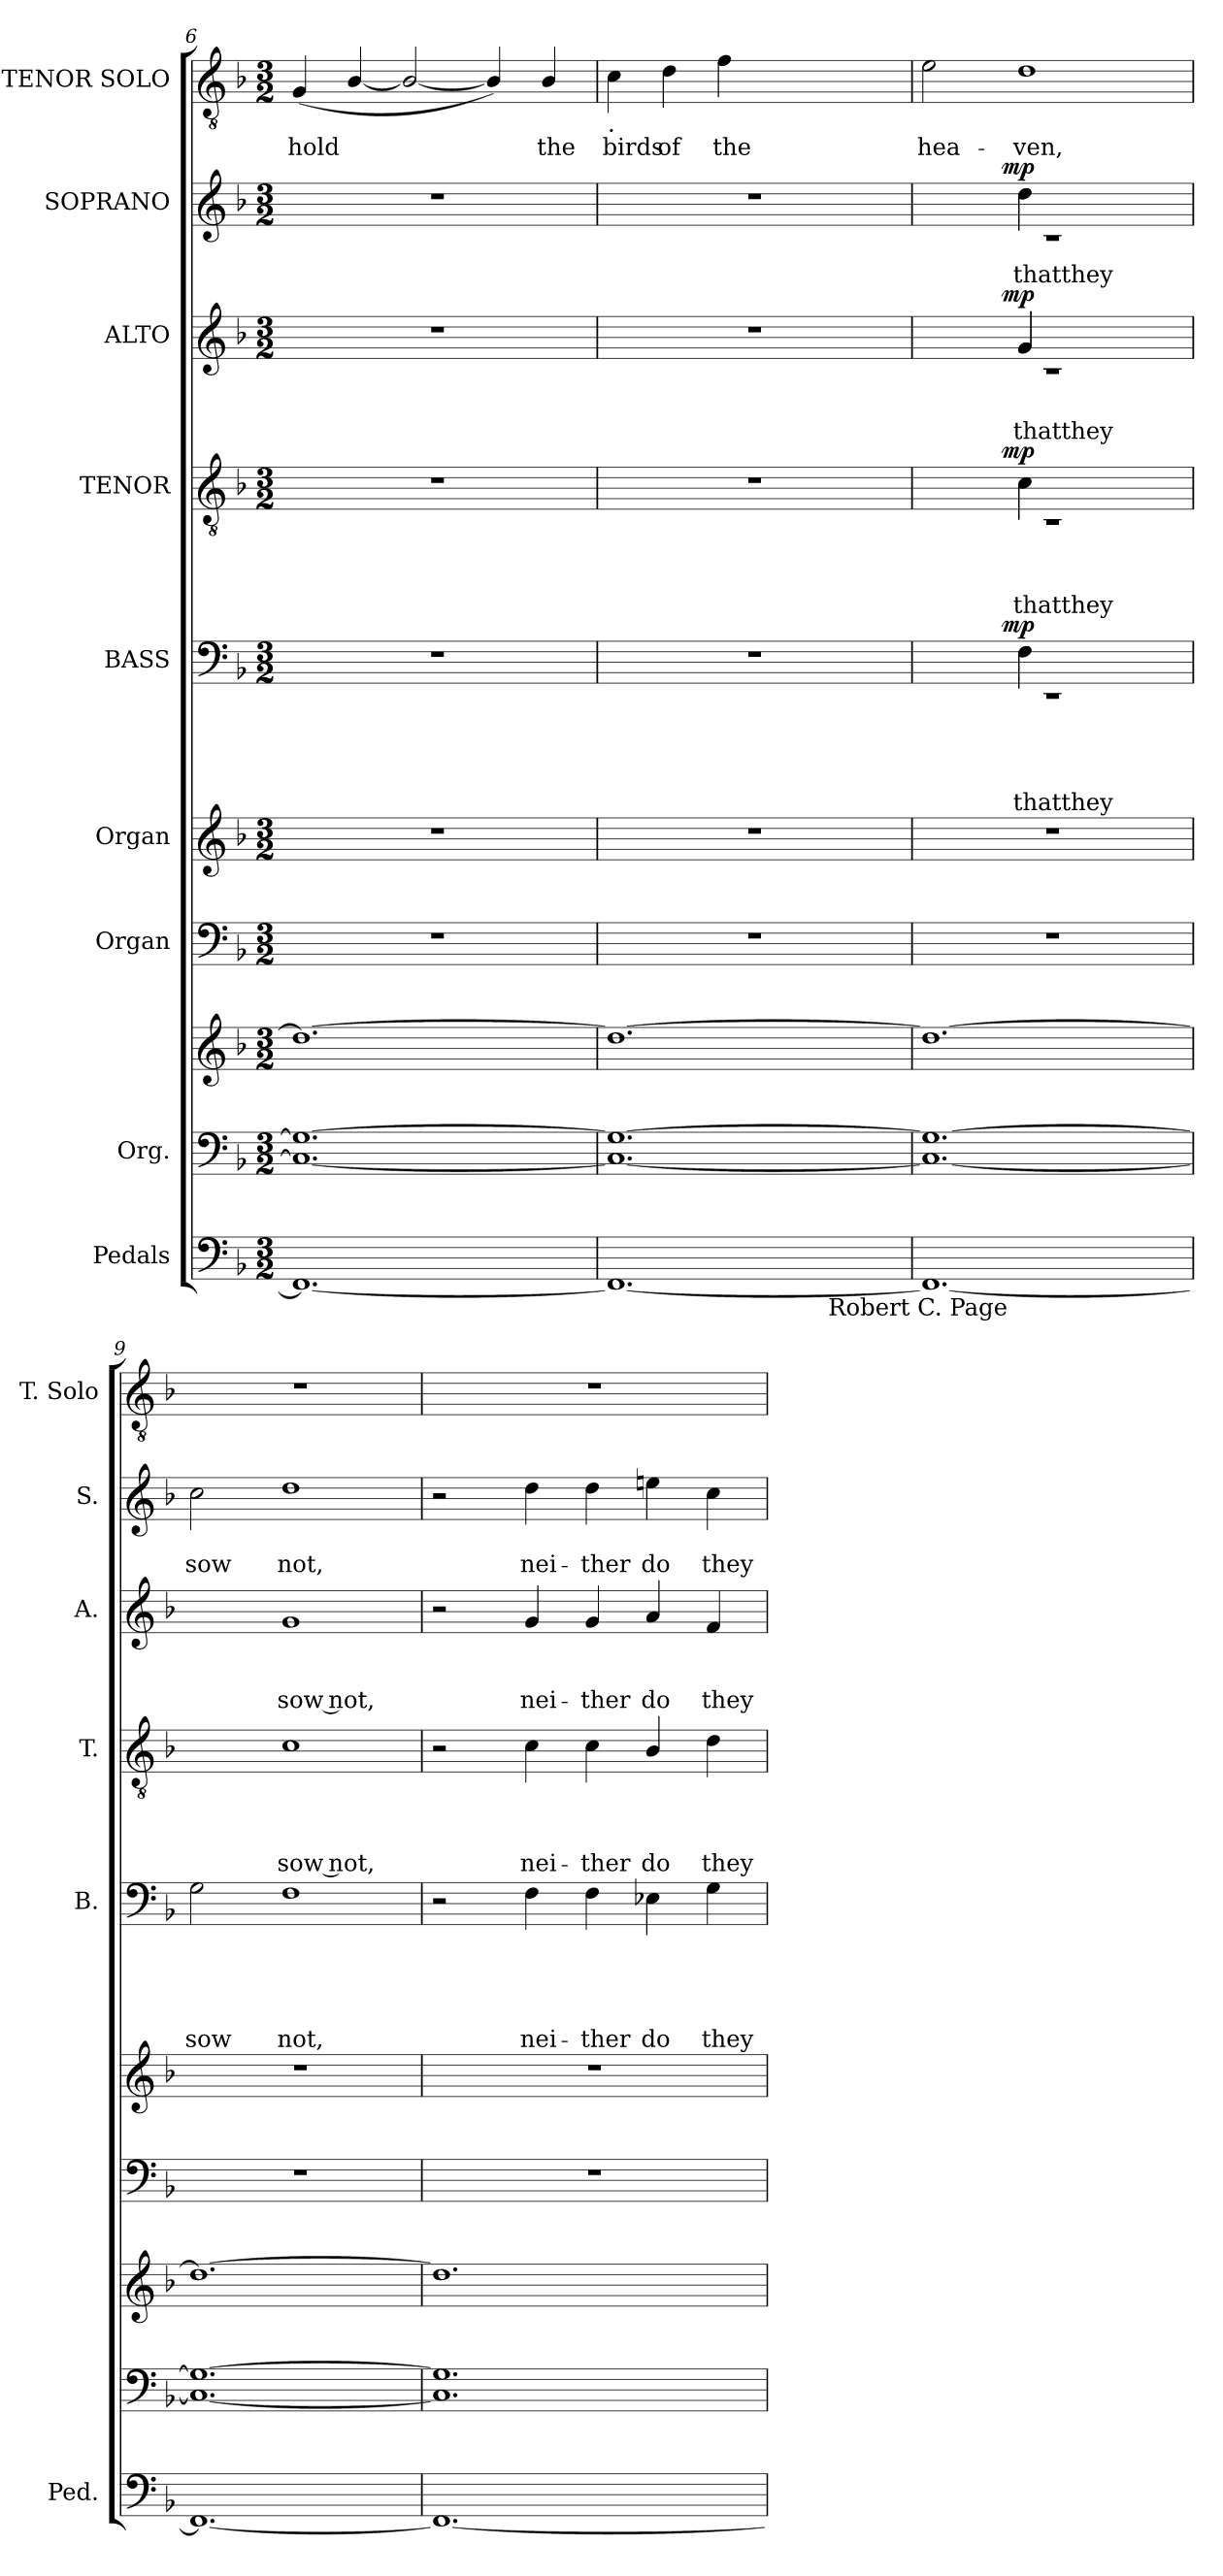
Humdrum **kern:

**kern	**kern	**kern	**kern	**kern	**kern	**text	**text	**text	**text	**text	**dynam	**kern	**text	**text	**text	**text	**dynam	**kern	**text	**text	**text	**dynam	**kern	**text	**text	**dynam	**kern	**text
*part9	*part8	*part8	*part7	*part6	*part5	*part5	*part5	*part5	*part5	*part5	*part5	*part4	*part4	*part4	*part4	*part4	*part4	*part3	*part3	*part3	*part3	*part3	*part2	*part2	*part2	*part2	*part1	*part1
*staff10	*staff9	*staff8	*staff7	*staff6	*staff5	*staff5	*staff5	*staff5	*staff5	*staff5	*staff5	*staff4	*staff4	*staff4	*staff4	*staff4	*staff4	*staff3	*staff3	*staff3	*staff3	*staff3	*staff2	*staff2	*staff2	*staff2	*staff1	*staff1
*I"Pedals	*I"Org.	*	*I"Organ	*I"Organ	*I"BASS	*	*	*	*	*	*	*I"TENOR	*	*	*	*	*	*I"ALTO	*	*	*	*	*I"SOPRANO	*	*	*	*I"TENOR SOLO	*
*I'Ped.	*	*	*	*	*I'B.	*	*	*	*	*	*	*I'T.	*	*	*	*	*	*I'A.	*	*	*	*	*I'S.	*	*	*	*I'T. Solo	*
*clefF4	*clefF4	*clefG2	*clefF4	*clefG2	*clefF4	*	*	*	*	*	*	*clefGv2	*	*	*	*	*	*clefG2	*	*	*	*	*clefG2	*	*	*	*clefGv2	*
*k[b-]	*k[b-]	*k[b-]	*k[b-]	*k[b-]	*k[b-]	*	*	*	*	*	*	*k[b-]	*	*	*	*	*	*k[b-]	*	*	*	*	*k[b-]	*	*	*	*k[b-]	*
*F:	*F:	*F:	*F:	*F:	*F:	*	*	*	*	*	*	*F:	*	*	*	*	*	*F:	*	*	*	*	*F:	*	*	*	*F:	*
*M3/2	*M3/2	*M3/2	*M3/2	*M3/2	*M3/2	*	*	*	*	*	*	*M3/2	*	*	*	*	*	*M3/2	*	*	*	*	*M3/2	*	*	*	*M3/2	*
=6	=6	=6	=6	=6	=6	=6	=6	=6	=6	=6	=6	=6	=6	=6	=6	=6	=6	=6	=6	=6	=6	=6	=6	=6	=6	=6	=6	=6
!	!	!	!	!	!LO:N:vis=1	!	!	!	!	!	!	!LO:N:vis=1	!	!	!	!	!	!LO:N:vis=1	!	!	!	!	!LO:N:vis=1	!	!	!	!	!LO:LY:b
1.FF_	1.C_ 1.G_	1.dd_	1.r	1.r	1.r	.	.	.	.	.	.	1.r	.	.	.	.	.	1.r	.	.	.	.	1.r	.	.	.	(4G/	-hold
.	.	.	.	.	.	.	.	.	.	.	.	.	.	.	.	.	.	.	.	.	.	.	.	.	.	.	[<4B-/	.
.	.	.	.	.	.	.	.	.	.	.	.	.	.	.	.	.	.	.	.	.	.	.	.	.	.	.	2B-/_	.
.	.	.	.	.	.	.	.	.	.	.	.	.	.	.	.	.	.	.	.	.	.	.	.	.	.	.	4B-/])	.
!	!	!	!	!	!	!	!	!	!	!	!	!	!	!	!	!	!	!	!	!	!	!	!	!	!	!	!	!LO:LY:b
.	.	.	.	.	.	.	.	.	.	.	.	.	.	.	.	.	.	.	.	.	.	.	.	.	.	.	4B-/	the
=7	=7	=7	=7	=7	=7	=7	=7	=7	=7	=7	=7	=7	=7	=7	=7	=7	=7	=7	=7	=7	=7	=7	=7	=7	=7	=7	=7	=7
!	!	!	!	!	!	!	!	!	!	!	!	!	!	!	!	!	!	!	!	!	!	!	!	!	!	!	!LO:TX:b:t=.	!
!LO:TX:b:t=Copyright © 2018	!	!	!	!	!	!	!	!	!	!	!	!	!	!	!	!	!	!	!	!	!	!	!	!	!	!	!	!
!	!	!	!	!	!LO:N:vis=1	!	!	!	!	!	!	!LO:N:vis=1	!	!	!	!	!	!LO:N:vis=1	!	!	!	!	!LO:N:vis=1	!	!	!	!	!LO:LY:b:rj
*^	*	*	*	*	*	*	*	*	*	*	*	*	*	*	*	*	*	*	*	*	*	*	*	*	*	*	*	*
1.FF_	1ryy	1.C_ 1.G_	1.dd_	1.r	1.r	1.r	.	.	.	.	.	.	1.r	.	.	.	.	.	1.r	.	.	.	.	1.r	.	.	.	4c\	birds
!	!	!	!	!	!	!	!	!	!	!	!	!	!	!	!	!	!	!	!	!	!	!	!	!	!	!	!	!	!LO:LY:b
.	.	.	.	.	.	.	.	.	.	.	.	.	.	.	.	.	.	.	.	.	.	.	.	.	.	.	.	4d\	of
!	!	!	!	!	!	!	!	!	!	!	!	!	!	!	!	!	!	!	!	!	!	!	!	!	!	!	!	!	!LO:LY:b
.	.	.	.	.	.	.	.	.	.	.	.	.	.	.	.	.	.	.	.	.	.	.	.	.	.	.	.	4f\	the
.	.	.	.	.	.	.	.	.	.	.	.	.	.	.	.	.	.	.	.	.	.	.	.	.	.	.	.	2.ryy	.
!	!LO:TX:b:t=Robert C. Page	!	!	!	!	!	!	!	!	!	!	!	!	!	!	!	!	!	!	!	!	!	!	!	!	!	!	!	!
.	2ryy	.	.	.	.	.	.	.	.	.	.	.	.	.	.	.	.	.	.	.	.	.	.	.	.	.	.	.	.
=8	=8	=8	=8	=8	=8	=8	=8	=8	=8	=8	=8	=8	=8	=8	=8	=8	=8	=8	=8	=8	=8	=8	=8	=8	=8	=8	=8	=8	=8
*	*	*	*	*	*	*^	*	*	*	*	*	*	*^	*	*	*	*	*	*^	*	*	*	*	*^	*	*	*	*	*
!	!	!	!	!	!	!	!LO:N:vis=1	!	!	!	!	!	!	!	!LO:N:vis=1	!	!	!	!	!	!	!LO:N:vis=1	!	!	!	!	!	!LO:N:vis=1	!	!	!	!	!LO:LY:b
*v	*v	*	*	*	*	*^	*^	*	*	*	*	*	*	*^	*^	*	*	*	*	*	*^	*^	*	*	*	*	*^	*^	*	*	*	*	*
1.FF_	1.C_ 1.G_	1.dd_	1.r	1.r	4...ryy	1.rEE	2ryy	2ryy	.	.	.	.	.	.	4...ryy	1.rC	2ryy	2ryy	.	.	.	.	.	4...ryy	1.rc	2ryy	2ryy	.	.	.	.	4...ryy	1.rc	2ryy	2ryy	.	.	.	2e\	hea-
!	!	!	!	!	!	!	!	!	!	!	!	!	!	!LO:DY:a	!	!	!	!	!	!	!	!	!LO:DY:a	!	!	!	!	!	!	!	!LO:DY:a	!	!	!	!	!	!	!LO:DY:a	!	!
.	.	.	.	.	1ryy	.	.	.	.	.	.	.	.	mp	1ryy	.	.	.	.	.	.	.	mp	1ryy	.	.	.	.	.	.	mp	1ryy	.	.	.	.	.	mp	.	.
!	!	!	!	!	!	!	!	!	!	!	!	!	!LO:LY:b	!	!	!	!	!	!	!	!	!LO:LY:b	!	!	!	!	!	!	!	!LO:LY:b	!	!	!	!	!	!	!LO:LY:b	!	!	!LO:LY:b
.	.	.	.	.	.	.	4F\	4F\	.	.	.	.	thatthey	.	.	.	4c\	4c\	.	.	.	thatthey	.	.	.	4g/	4g/	.	.	thatthey	.	.	.	4dd\	4dd\	.	thatthey	.	1d	-ven,
.	.	.	.	.	.	.	2.ryy	2.ryy	.	.	.	.	.	.	.	.	2.ryy	2.ryy	.	.	.	.	.	.	.	2.ryy	2.ryy	.	.	.	.	.	.	2.ryy	2.ryy	.	.	.	.	.
.	.	.	.	.	32ryy	.	.	.	.	.	.	.	.	.	32ryy	.	.	.	.	.	.	.	.	32ryy	.	.	.	.	.	.	.	32ryy	.	.	.	.	.	.	.	.
*	*	*	*	*	*v	*v	*v	*v	*	*	*	*	*	*	*	*	*	*	*	*	*	*	*	*v	*v	*v	*v	*	*	*	*	*v	*v	*v	*v	*	*	*	*	*
*	*	*	*	*	*	*	*	*	*	*	*	*v	*v	*v	*v	*	*	*	*	*	*	*	*	*	*	*	*	*	*	*	*
=9	=9	=9	=9	=9	=9	=9	=9	=9	=9	=9	=9	=9	=9	=9	=9	=9	=9	=9	=9	=9	=9	=9	=9	=9	=9	=9	=9	=9
!	!	!	!	!	!	!	!	!	!	!LO:LY:b	!	!	!	!	!	!	!	!	!	!	!	!	!	!	!LO:LY:b	!	!	!
1.FF_	1.C_ 1.G_	1.dd_	1.r	1.r	2G\	.	.	.	.	sow	.	2ryy	.	.	.	.	.	2ryy	.	.	.	.	2cc\	.	sow	.	1.r	.
!	!	!	!	!	!	!	!	!	!	!LO:LY:b	!	!	!	!	!	!LO:LY:b:rj	!	!	!	!	!LO:LY:b:rj	!	!	!	!LO:LY:b	!	!	!
.	.	.	.	.	1F	.	.	.	.	not,	.	1c	.	.	.	sow not,	.	1g	.	.	sow not,	.	1dd	.	not,	.	.	.
=10	=10	=10	=10	=10	=10	=10	=10	=10	=10	=10	=10	=10	=10	=10	=10	=10	=10	=10	=10	=10	=10	=10	=10	=10	=10	=10	=10	=10
!	!	!	!	!	!	!	!	!	!	!	!	!	!	!	!	!	!	!	!	!	!	!	!	!	!	!	!LO:N:vis=1	!
1.FF_	1.C] 1.G]	1.dd]	1.r	1.r	2r	.	.	.	.	.	.	2r	.	.	.	.	.	2r	.	.	.	.	2r	.	.	.	1.r	.
!	!	!	!	!	!	!	!	!	!	!LO:LY:b	!	!	!	!	!	!LO:LY:b	!	!	!	!	!LO:LY:b	!	!	!	!LO:LY:b	!	!	!
.	.	.	.	.	4F\	.	.	.	.	nei-	.	4c\	.	.	.	nei-	.	4g/	.	.	nei-	.	4dd\	.	nei-	.	.	.
!	!	!	!	!	!	!	!	!	!	!LO:LY:b	!	!	!	!	!	!LO:LY:b	!	!	!	!	!LO:LY:b	!	!	!	!LO:LY:b	!	!	!
.	.	.	.	.	4F\	.	.	.	.	-ther	.	4c\	.	.	.	-ther	.	4g/	.	.	-ther	.	4dd\	.	-ther	.	.	.
!	!	!	!	!	!	!	!	!	!	!LO:LY:b	!	!	!	!	!	!LO:LY:b	!	!	!	!	!LO:LY:b	!	!	!	!LO:LY:b	!	!	!
.	.	.	.	.	4E-X\	.	.	.	.	do	.	4B-/	.	.	.	do	.	4a/	.	.	do	.	4een\	.	do	.	.	.
!	!	!	!	!	!	!	!	!	!	!LO:LY:b	!	!	!	!	!	!LO:LY:b	!	!	!	!	!LO:LY:b	!	!	!	!LO:LY:b	!	!	!
.	.	.	.	.	4G\	.	.	.	.	they	.	4d\	.	.	.	they	.	4f/	.	.	they	.	4cc\	.	they	.	.	.
=	=	=	=	=	=	=	=	=	=	=	=	=	=	=	=	=	=	=	=	=	=	=	=	=	=	=	=	=
*-	*-	*-	*-	*-	*-	*-	*-	*-	*-	*-	*-	*-	*-	*-	*-	*-	*-	*-	*-	*-	*-	*-	*-	*-	*-	*-	*-	*-
